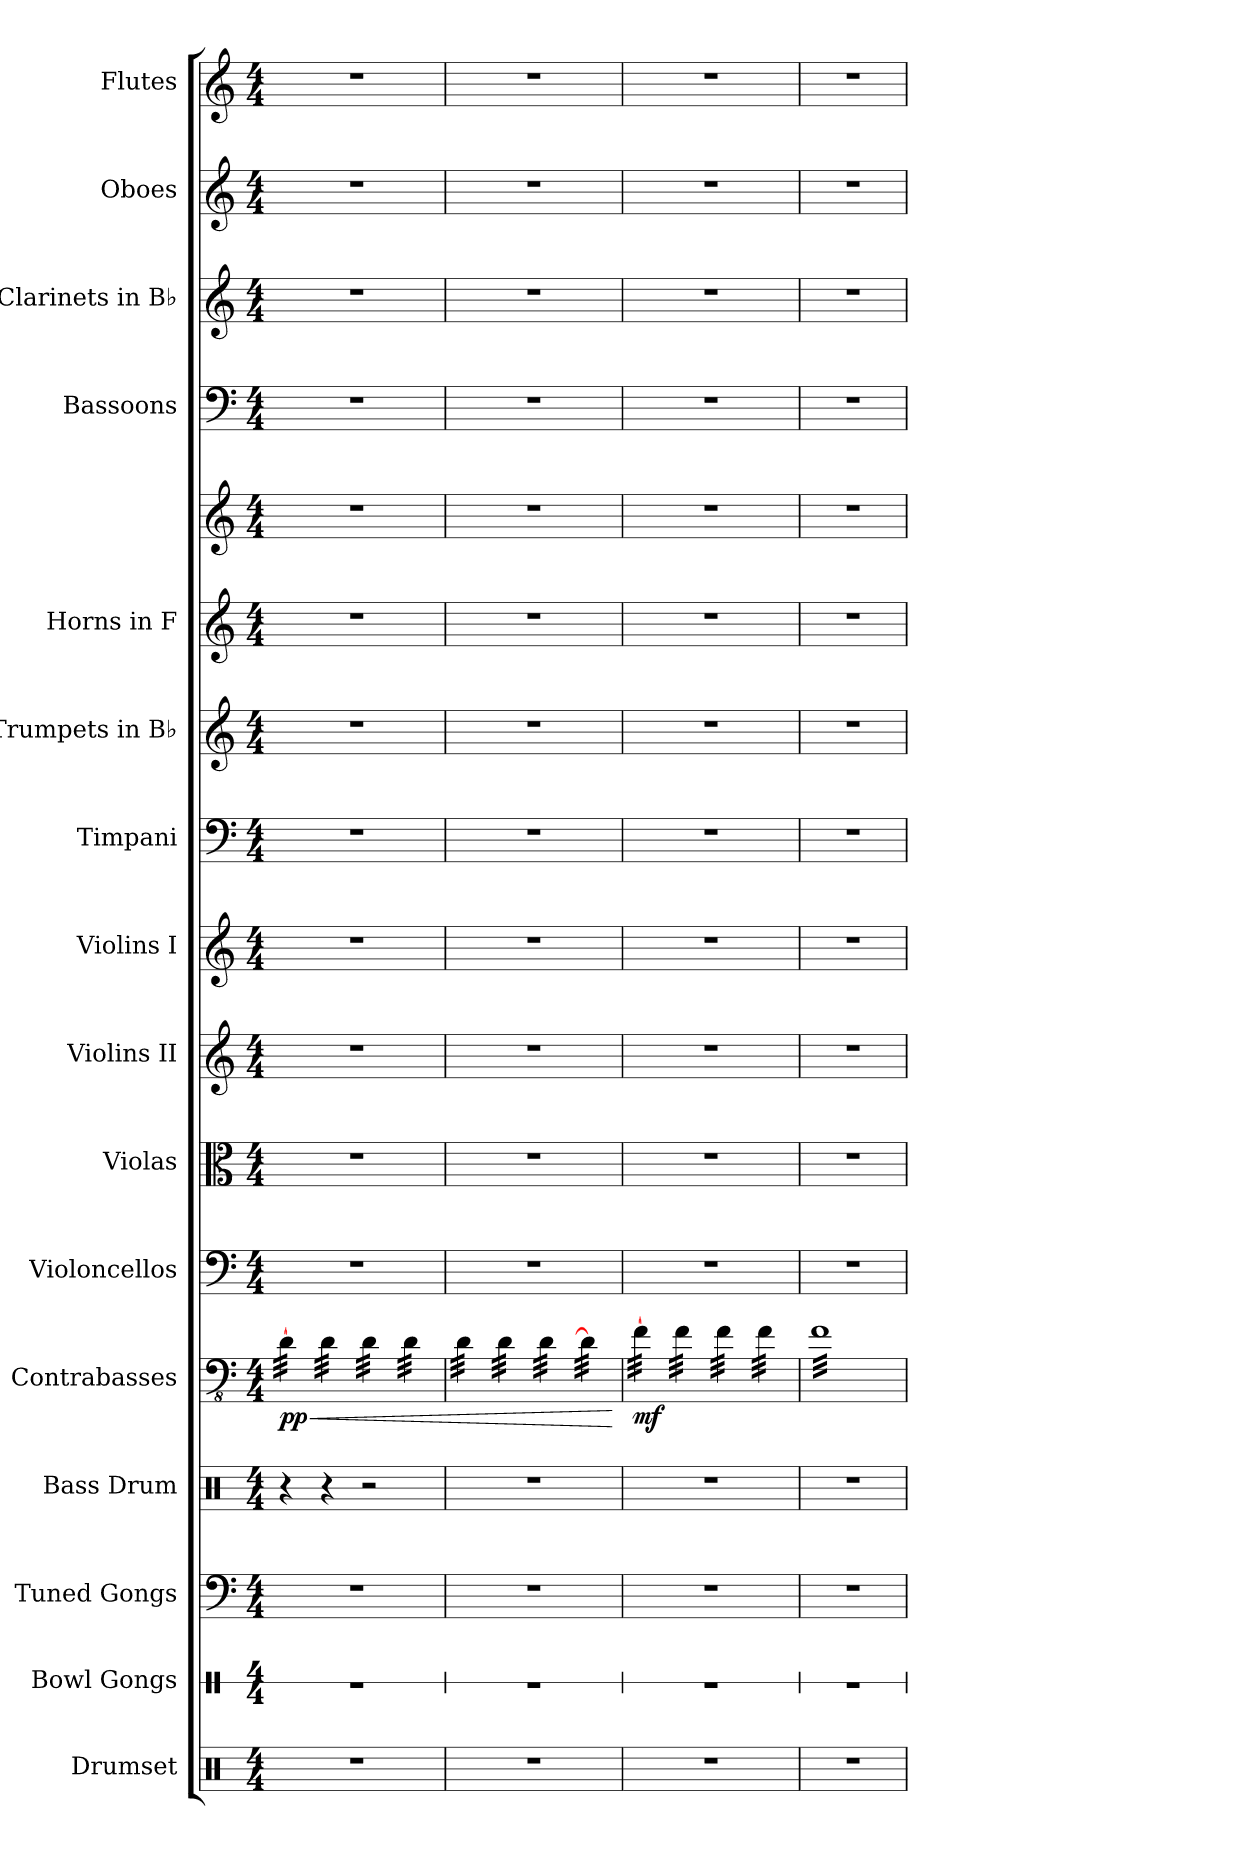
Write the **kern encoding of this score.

**kern	**kern	**kern	**kern	**kern	**dynam	**kern	**kern	**kern	**kern	**kern	**kern	**kern	**kern	**kern	**kern	**kern	**kern
*part16	*part15	*part14	*part13	*part12	*part12	*part11	*part10	*part9	*part8	*part7	*part6	*part5	*part5	*part4	*part3	*part2	*part1
*staff17	*staff16	*staff15	*staff14	*staff13	*staff13	*staff12	*staff11	*staff10	*staff9	*staff8	*staff7	*staff6	*staff5	*staff4	*staff3	*staff2	*staff1
*I"Drumset	*I"Bowl Gongs	*I"Tuned Gongs	*I"Bass Drum	*I"Contrabasses	*	*I"Violoncellos	*I"Violas	*I"Violins II	*I"Violins I	*I"Timpani	*I"Trumpets in B♭	*I"Horns in F	*	*I"Bassoons	*I"Clarinets in B♭	*I"Oboes	*I"Flutes
*I'Drs.	*I'Bw. Go.	*I'Td. Go.	*I'B. Dr.	*I'Cb.	*	*I'Vc.	*I'Vla.	*I'Vln. II	*I'Vln. I	*I'Timp.	*	*	*	*I'Bsn.	*	*I'Ob.	*I'Fl.
*	*stria1	*	*	*	*	*	*	*	*	*	*	*	*	*	*	*	*
*clefX	*clefX	*clefF4	*clefX	*clefFv4	*	*clefF4	*clefC3	*clefG2	*clefG2	*clefF4	*clefG2	*clefG2	*clefG2	*clefF4	*clefG2	*clefG2	*clefG2
*	*	*	*	*ITrd7c12	*	*	*	*	*	*	*ITrd1c2	*ITrd4c7	*ITrd4c7	*	*ITrd1c2	*	*
*k[]	*k[]	*k[]	*k[]	*k[]	*	*k[]	*k[]	*k[]	*k[]	*k[]	*k[b-e-]	*k[b-]	*k[b-]	*k[]	*k[b-e-]	*k[]	*k[]
*M4/4	*M4/4	*M4/4	*M4/4	*M4/4	*	*M4/4	*M4/4	*M4/4	*M4/4	*M4/4	*M4/4	*M4/4	*M4/4	*M4/4	*M4/4	*M4/4	*M4/4
*MM96	*MM96	*MM96	*MM96	*MM96	*	*MM96	*MM96	*MM96	*MM96	*MM96	*MM96	*MM96	*MM96	*MM96	*MM96	*MM96	*MM96
=1	=1	=1	=1	=1	=1	=1	=1	=1	=1	=1	=1	=1	=1	=1	=1	=1	=1
!	!	!	!	!	!LO:HP:b	!	!	!	!	!	!	!	!	!	!	!	!
!	!	!	!	!	!LO:DY:n=1:b	!	!	!	!	!	!	!	!	!	!	!	!
*	*	*	*	*tremolo	*	*	*	*	*	*	*	*	*	*	*	*	*
1r	1r	1r	4r	[32DD\LLL	< pp	1r	1r	1r	1r	1r	1r	1r	1r	1r	1r	1r	1r
.	.	.	.	32DD\	.	.	.	.	.	.	.	.	.	.	.	.	.
.	.	.	.	32DD\	.	.	.	.	.	.	.	.	.	.	.	.	.
.	.	.	.	32DD\	.	.	.	.	.	.	.	.	.	.	.	.	.
.	.	.	.	32DD\	.	.	.	.	.	.	.	.	.	.	.	.	.
.	.	.	.	32DD\	.	.	.	.	.	.	.	.	.	.	.	.	.
.	.	.	.	32DD\	.	.	.	.	.	.	.	.	.	.	.	.	.
.	.	.	.	32DD\JJJ	.	.	.	.	.	.	.	.	.	.	.	.	.
.	.	.	4r	32DD\LLL	.	.	.	.	.	.	.	.	.	.	.	.	.
.	.	.	.	32DD\	.	.	.	.	.	.	.	.	.	.	.	.	.
.	.	.	.	32DD\	.	.	.	.	.	.	.	.	.	.	.	.	.
.	.	.	.	32DD\	.	.	.	.	.	.	.	.	.	.	.	.	.
.	.	.	.	32DD\	.	.	.	.	.	.	.	.	.	.	.	.	.
.	.	.	.	32DD\	.	.	.	.	.	.	.	.	.	.	.	.	.
.	.	.	.	32DD\	.	.	.	.	.	.	.	.	.	.	.	.	.
.	.	.	.	32DD\JJJ	.	.	.	.	.	.	.	.	.	.	.	.	.
.	.	.	2r	32DD\LLL	.	.	.	.	.	.	.	.	.	.	.	.	.
.	.	.	.	32DD\	.	.	.	.	.	.	.	.	.	.	.	.	.
.	.	.	.	32DD\	.	.	.	.	.	.	.	.	.	.	.	.	.
.	.	.	.	32DD\	.	.	.	.	.	.	.	.	.	.	.	.	.
.	.	.	.	32DD\	.	.	.	.	.	.	.	.	.	.	.	.	.
.	.	.	.	32DD\	.	.	.	.	.	.	.	.	.	.	.	.	.
.	.	.	.	32DD\	.	.	.	.	.	.	.	.	.	.	.	.	.
.	.	.	.	32DD\JJJ	.	.	.	.	.	.	.	.	.	.	.	.	.
.	.	.	.	32DD\LLL	.	.	.	.	.	.	.	.	.	.	.	.	.
.	.	.	.	32DD\	.	.	.	.	.	.	.	.	.	.	.	.	.
.	.	.	.	32DD\	.	.	.	.	.	.	.	.	.	.	.	.	.
.	.	.	.	32DD\	.	.	.	.	.	.	.	.	.	.	.	.	.
.	.	.	.	32DD\	.	.	.	.	.	.	.	.	.	.	.	.	.
.	.	.	.	32DD\	.	.	.	.	.	.	.	.	.	.	.	.	.
.	.	.	.	32DD\	.	.	.	.	.	.	.	.	.	.	.	.	.
.	.	.	.	32DD\JJJ	.	.	.	.	.	.	.	.	.	.	.	.	.
=2	=2	=2	=2	=2	=2	=2	=2	=2	=2	=2	=2	=2	=2	=2	=2	=2	=2
1r	1r	1r	1r	32DD\LLL	.	1r	1r	1r	1r	1r	1r	1r	1r	1r	1r	1r	1r
.	.	.	.	32DD\	.	.	.	.	.	.	.	.	.	.	.	.	.
.	.	.	.	32DD\	.	.	.	.	.	.	.	.	.	.	.	.	.
.	.	.	.	32DD\	.	.	.	.	.	.	.	.	.	.	.	.	.
.	.	.	.	32DD\	.	.	.	.	.	.	.	.	.	.	.	.	.
.	.	.	.	32DD\	.	.	.	.	.	.	.	.	.	.	.	.	.
.	.	.	.	32DD\	.	.	.	.	.	.	.	.	.	.	.	.	.
.	.	.	.	32DD\JJJ	.	.	.	.	.	.	.	.	.	.	.	.	.
.	.	.	.	32DD\LLL	.	.	.	.	.	.	.	.	.	.	.	.	.
.	.	.	.	32DD\	.	.	.	.	.	.	.	.	.	.	.	.	.
.	.	.	.	32DD\	.	.	.	.	.	.	.	.	.	.	.	.	.
.	.	.	.	32DD\	.	.	.	.	.	.	.	.	.	.	.	.	.
.	.	.	.	32DD\	.	.	.	.	.	.	.	.	.	.	.	.	.
.	.	.	.	32DD\	.	.	.	.	.	.	.	.	.	.	.	.	.
.	.	.	.	32DD\	.	.	.	.	.	.	.	.	.	.	.	.	.
.	.	.	.	32DD\JJJ	.	.	.	.	.	.	.	.	.	.	.	.	.
.	.	.	.	32DD\LLL	.	.	.	.	.	.	.	.	.	.	.	.	.
.	.	.	.	32DD\	.	.	.	.	.	.	.	.	.	.	.	.	.
.	.	.	.	32DD\	.	.	.	.	.	.	.	.	.	.	.	.	.
.	.	.	.	32DD\	.	.	.	.	.	.	.	.	.	.	.	.	.
.	.	.	.	32DD\	.	.	.	.	.	.	.	.	.	.	.	.	.
.	.	.	.	32DD\	.	.	.	.	.	.	.	.	.	.	.	.	.
.	.	.	.	32DD\	.	.	.	.	.	.	.	.	.	.	.	.	.
.	.	.	.	32DD\JJJ	.	.	.	.	.	.	.	.	.	.	.	.	.
.	.	.	.	32DD\]LLL	.	.	.	.	.	.	.	.	.	.	.	.	.
.	.	.	.	32DD\	.	.	.	.	.	.	.	.	.	.	.	.	.
.	.	.	.	32DD\	.	.	.	.	.	.	.	.	.	.	.	.	.
.	.	.	.	32DD\	.	.	.	.	.	.	.	.	.	.	.	.	.
.	.	.	.	32DD\	.	.	.	.	.	.	.	.	.	.	.	.	.
.	.	.	.	32DD\	.	.	.	.	.	.	.	.	.	.	.	.	.
.	.	.	.	32DD\	.	.	.	.	.	.	.	.	.	.	.	.	.
.	.	.	.	32DD\JJJ	.	.	.	.	.	.	.	.	.	.	.	.	.
.	.	.	.	.	[	.	.	.	.	.	.	.	.	.	.	.	.
=3	=3	=3	=3	=3	=3	=3	=3	=3	=3	=3	=3	=3	=3	=3	=3	=3	=3
!	!	!	!	!	!LO:DY:b	!	!	!	!	!	!	!	!	!	!	!	!
1r	1r	1r	1r	[32FF\LLL	mf	1r	1r	1r	1r	1r	1r	1r	1r	1r	1r	1r	1r
.	.	.	.	32FF\	.	.	.	.	.	.	.	.	.	.	.	.	.
.	.	.	.	32FF\	.	.	.	.	.	.	.	.	.	.	.	.	.
.	.	.	.	32FF\	.	.	.	.	.	.	.	.	.	.	.	.	.
.	.	.	.	32FF\	.	.	.	.	.	.	.	.	.	.	.	.	.
.	.	.	.	32FF\	.	.	.	.	.	.	.	.	.	.	.	.	.
.	.	.	.	32FF\	.	.	.	.	.	.	.	.	.	.	.	.	.
.	.	.	.	32FF\JJJ	.	.	.	.	.	.	.	.	.	.	.	.	.
.	.	.	.	32FF\LLL	.	.	.	.	.	.	.	.	.	.	.	.	.
.	.	.	.	32FF\	.	.	.	.	.	.	.	.	.	.	.	.	.
.	.	.	.	32FF\	.	.	.	.	.	.	.	.	.	.	.	.	.
.	.	.	.	32FF\	.	.	.	.	.	.	.	.	.	.	.	.	.
.	.	.	.	32FF\	.	.	.	.	.	.	.	.	.	.	.	.	.
.	.	.	.	32FF\	.	.	.	.	.	.	.	.	.	.	.	.	.
.	.	.	.	32FF\	.	.	.	.	.	.	.	.	.	.	.	.	.
.	.	.	.	32FF\JJJ	.	.	.	.	.	.	.	.	.	.	.	.	.
.	.	.	.	32FF\LLL	.	.	.	.	.	.	.	.	.	.	.	.	.
.	.	.	.	32FF\	.	.	.	.	.	.	.	.	.	.	.	.	.
.	.	.	.	32FF\	.	.	.	.	.	.	.	.	.	.	.	.	.
.	.	.	.	32FF\	.	.	.	.	.	.	.	.	.	.	.	.	.
.	.	.	.	32FF\	.	.	.	.	.	.	.	.	.	.	.	.	.
.	.	.	.	32FF\	.	.	.	.	.	.	.	.	.	.	.	.	.
.	.	.	.	32FF\	.	.	.	.	.	.	.	.	.	.	.	.	.
.	.	.	.	32FF\JJJ	.	.	.	.	.	.	.	.	.	.	.	.	.
.	.	.	.	32FF\LLL	.	.	.	.	.	.	.	.	.	.	.	.	.
.	.	.	.	32FF\	.	.	.	.	.	.	.	.	.	.	.	.	.
.	.	.	.	32FF\	.	.	.	.	.	.	.	.	.	.	.	.	.
.	.	.	.	32FF\	.	.	.	.	.	.	.	.	.	.	.	.	.
.	.	.	.	32FF\	.	.	.	.	.	.	.	.	.	.	.	.	.
.	.	.	.	32FF\	.	.	.	.	.	.	.	.	.	.	.	.	.
.	.	.	.	32FF\	.	.	.	.	.	.	.	.	.	.	.	.	.
.	.	.	.	32FF\JJJ	.	.	.	.	.	.	.	.	.	.	.	.	.
=4	=4	=4	=4	=4	=4	=4	=4	=4	=4	=4	=4	=4	=4	=4	=4	=4	=4
1r	1r	1r	1r	32FFLLL	.	1r	1r	1r	1r	1r	1r	1r	1r	1r	1r	1r	1r
.	.	.	.	32FF	.	.	.	.	.	.	.	.	.	.	.	.	.
.	.	.	.	32FF	.	.	.	.	.	.	.	.	.	.	.	.	.
.	.	.	.	32FF	.	.	.	.	.	.	.	.	.	.	.	.	.
.	.	.	.	32FF	.	.	.	.	.	.	.	.	.	.	.	.	.
.	.	.	.	32FF	.	.	.	.	.	.	.	.	.	.	.	.	.
.	.	.	.	32FF	.	.	.	.	.	.	.	.	.	.	.	.	.
.	.	.	.	32FF	.	.	.	.	.	.	.	.	.	.	.	.	.
.	.	.	.	32FF	.	.	.	.	.	.	.	.	.	.	.	.	.
.	.	.	.	32FF	.	.	.	.	.	.	.	.	.	.	.	.	.
.	.	.	.	32FF	.	.	.	.	.	.	.	.	.	.	.	.	.
.	.	.	.	32FF	.	.	.	.	.	.	.	.	.	.	.	.	.
.	.	.	.	32FF	.	.	.	.	.	.	.	.	.	.	.	.	.
.	.	.	.	32FF	.	.	.	.	.	.	.	.	.	.	.	.	.
.	.	.	.	32FF	.	.	.	.	.	.	.	.	.	.	.	.	.
.	.	.	.	32FF	.	.	.	.	.	.	.	.	.	.	.	.	.
.	.	.	.	32FF	.	.	.	.	.	.	.	.	.	.	.	.	.
.	.	.	.	32FF	.	.	.	.	.	.	.	.	.	.	.	.	.
.	.	.	.	32FF	.	.	.	.	.	.	.	.	.	.	.	.	.
.	.	.	.	32FF	.	.	.	.	.	.	.	.	.	.	.	.	.
.	.	.	.	32FF	.	.	.	.	.	.	.	.	.	.	.	.	.
.	.	.	.	32FF	.	.	.	.	.	.	.	.	.	.	.	.	.
.	.	.	.	32FF	.	.	.	.	.	.	.	.	.	.	.	.	.
.	.	.	.	32FF	.	.	.	.	.	.	.	.	.	.	.	.	.
.	.	.	.	32FF	.	.	.	.	.	.	.	.	.	.	.	.	.
.	.	.	.	32FF	.	.	.	.	.	.	.	.	.	.	.	.	.
.	.	.	.	32FF	.	.	.	.	.	.	.	.	.	.	.	.	.
.	.	.	.	32FF	.	.	.	.	.	.	.	.	.	.	.	.	.
.	.	.	.	32FF	.	.	.	.	.	.	.	.	.	.	.	.	.
.	.	.	.	32FF	.	.	.	.	.	.	.	.	.	.	.	.	.
.	.	.	.	32FF	.	.	.	.	.	.	.	.	.	.	.	.	.
.	.	.	.	32FFJJJ	.	.	.	.	.	.	.	.	.	.	.	.	.
*	*	*	*	*Xtremolo	*	*	*	*	*	*	*	*	*	*	*	*	*
=	=	=	=	=	=	=	=	=	=	=	=	=	=	=	=	=	=
*-	*-	*-	*-	*-	*-	*-	*-	*-	*-	*-	*-	*-	*-	*-	*-	*-	*-
